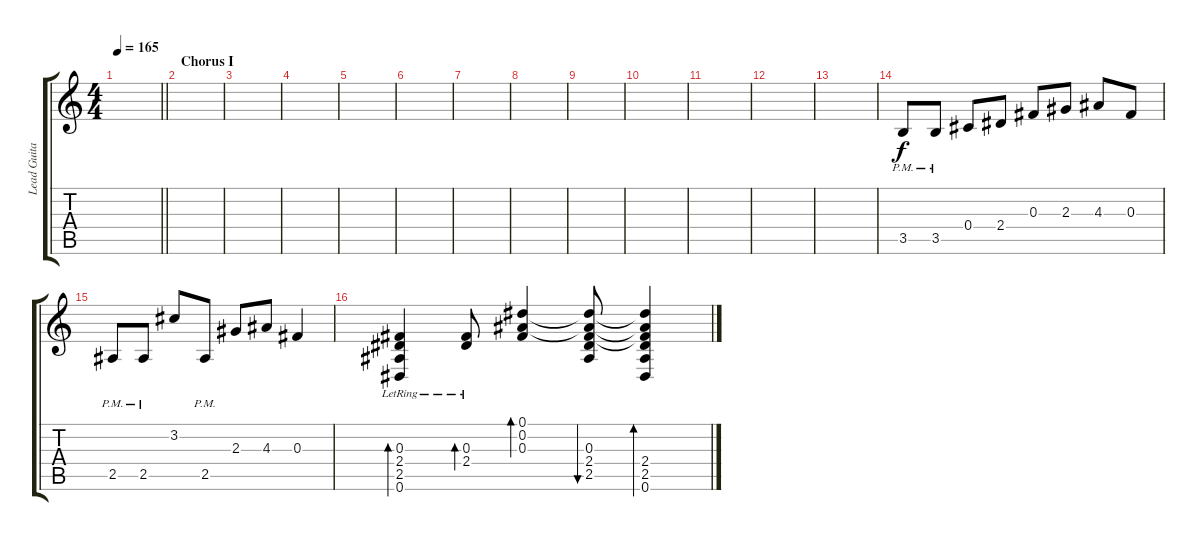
\track ("Lead Guitar" "Lead Guita") {instrument distortionguitar}
\staff {score tabs}
\tuning (Eb4 Bb3 Gb3 Db3 Ab2 Eb2) {hide}
\ts (4 4)
\tempo 165
\clef g2
\barLineRight lightlight
\ks c
|
\section ("" "Chorus I")
|
|
|
|
|
|
|
|
|
|
|
|
3.5{pm}.8 3.5{pm}.8 0.4.8 2.4.8 0.3.8 2.3.8 4.3.8 0.3.8 |
2.5{pm}.8 2.5{pm}.8 3.2.8 2.5{pm}.8 2.3.8 4.3.8 0.3.4 |
(0.3{lr} 2.4 2.5{lr} 0.6{lr}).4{bd 60} (0.3 2.4{lr}).8{bd 120} (0.1 0.2 0.3).4{bd 60} (0.1{t} 0.2{t} 0.3 2.4 2.5).8{bu 60} (0.1{t} 0.2{t} 0.3{t} 2.4 2.5 0.6).4{bd 60}
